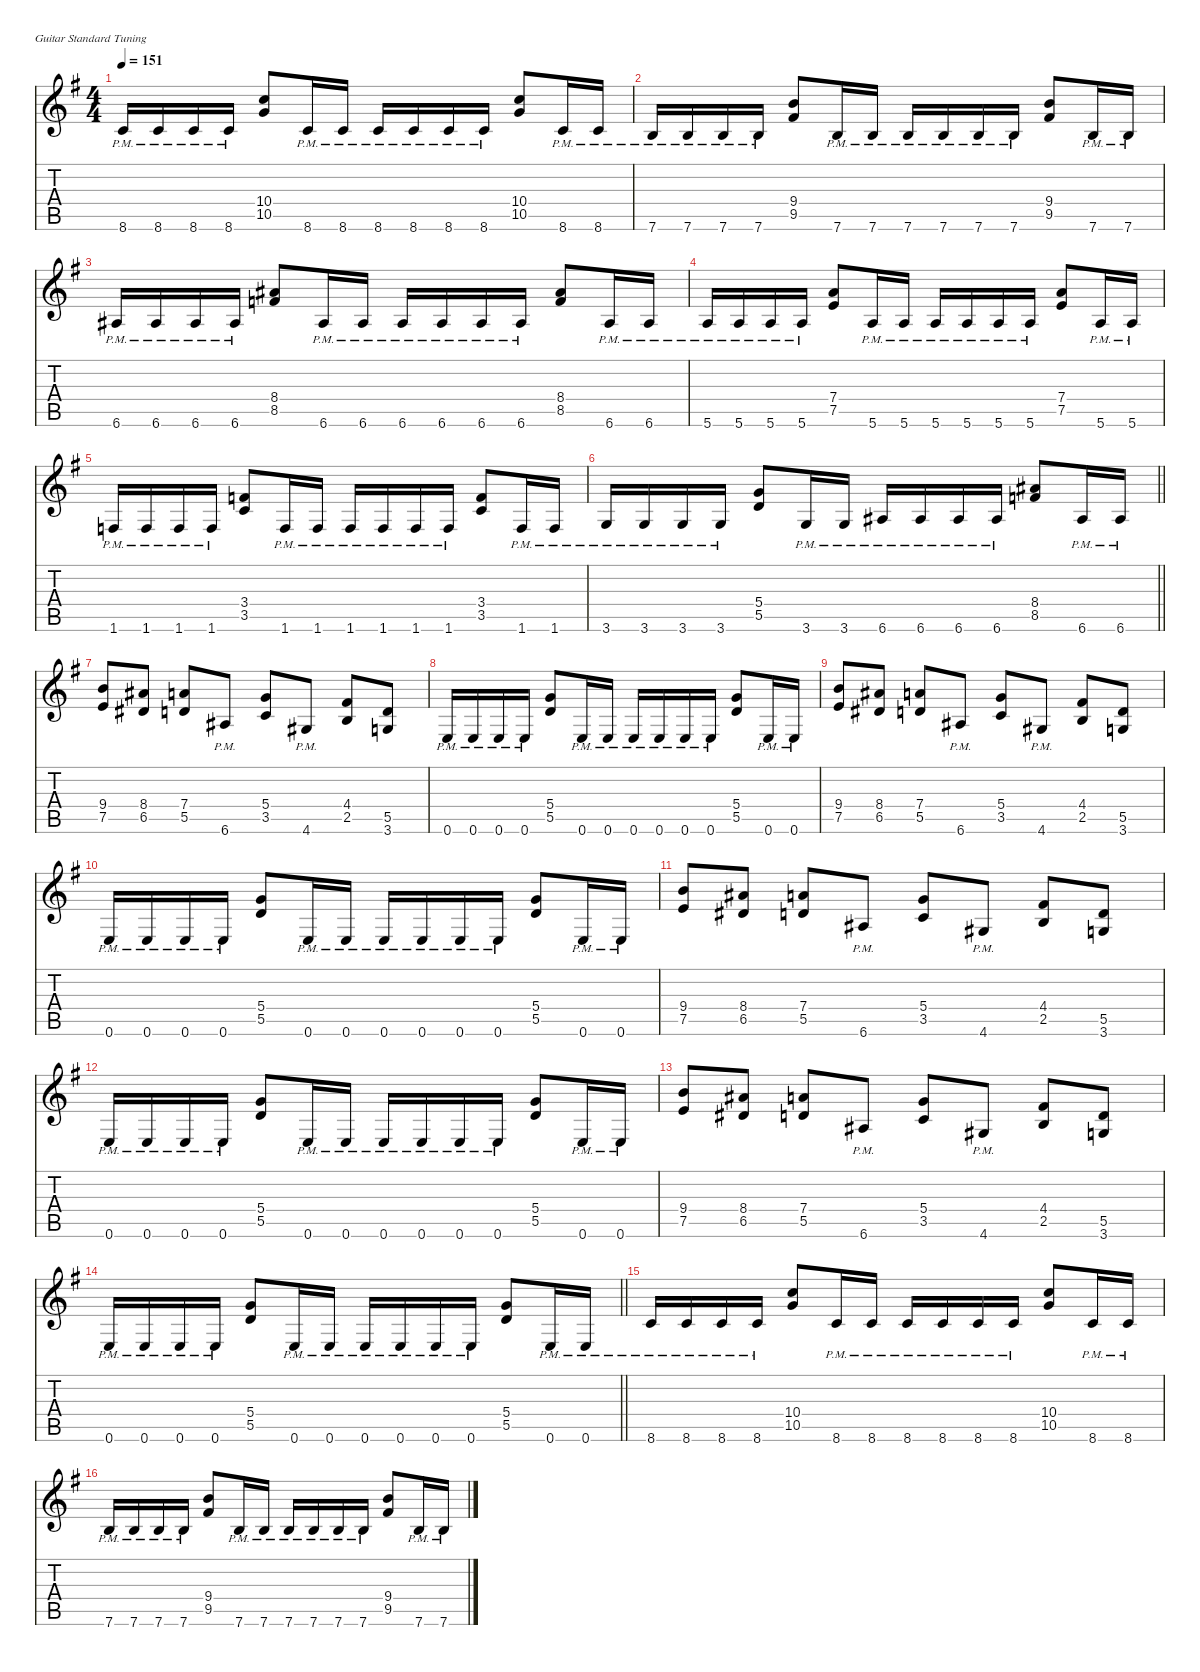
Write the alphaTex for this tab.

\defaultSystemsLayout 4
\hideDynamics
\bracketExtendMode nobrackets
\singleTrackTrackNamePolicy hidden
\multiTrackTrackNamePolicy hidden
\otherSystemsTrackNameOrientation horizontal
\track ("James Hetfield" "dist.guit.") {defaultSystemsLayout 8 instrument distortionguitar}
\staff {score tabs}
\tuning (E4 B3 G3 D3 A2 E2)
\ts (4 4)
\tempo 151
\clef g2
\ks eminor
8.6{pm acc forcenatural}.16{dy f beam Up} 8.6{pm acc forcenatural}.16{beam Up} 8.6{pm acc forcenatural}.16{beam Up} 8.6{pm acc forcenatural}.16{beam Up} (10.4{acc forcenatural} 10.5{acc forcenatural}).8{beam Up} 8.6{pm acc forcenatural}.16{beam Up} 8.6{pm acc forcenatural}.16{beam Up} 8.6{pm acc forcenatural}.16{beam Up} 8.6{pm acc forcenatural}.16{beam Up} 8.6{pm acc forcenatural}.16{beam Up} 8.6{pm acc forcenatural}.16{beam Up} (10.4{acc forcenatural} 10.5{acc forcenatural}).8{beam Up} 8.6{pm acc forcenatural}.16{beam Up} 8.6{pm acc forcenatural}.16{beam Up} |
7.6{pm acc forcenatural}.16{beam Up} 7.6{pm acc forcenatural}.16{beam Up} 7.6{pm acc forcenatural}.16{beam Up} 7.6{pm acc forcenatural}.16{beam Up} (9.4{acc forcenatural} 9.5{acc #}).8{beam Up} 7.6{pm acc forcenatural}.16{beam Up} 7.6{pm acc forcenatural}.16{beam Up} 7.6{pm acc forcenatural}.16{beam Up} 7.6{pm acc forcenatural}.16{beam Up} 7.6{pm acc forcenatural}.16{beam Up} 7.6{pm acc forcenatural}.16{beam Up} (9.4{acc forcenatural} 9.5{acc #}).8{beam Up} 7.6{pm acc forcenatural}.16{beam Up} 7.6{pm acc forcenatural}.16{beam Up} |
6.6{pm acc #}.16{beam Up} 6.6{pm acc #}.16{beam Up} 6.6{pm acc #}.16{beam Up} 6.6{pm acc #}.16{beam Up} (8.4{acc #} 8.5{acc forcenatural}).8{beam Up} 6.6{pm acc #}.16{beam Up} 6.6{pm acc #}.16{beam Up} 6.6{pm acc #}.16{beam Up} 6.6{pm acc #}.16{beam Up} 6.6{pm acc #}.16{beam Up} 6.6{pm acc #}.16{beam Up} (8.4{acc #} 8.5{acc forcenatural}).8{beam Up} 6.6{pm acc #}.16{beam Up} 6.6{pm acc #}.16{beam Up} |
5.6{pm acc forcenatural}.16{beam Up} 5.6{pm acc forcenatural}.16{beam Up} 5.6{pm acc forcenatural}.16{beam Up} 5.6{pm acc forcenatural}.16{beam Up} (7.4{acc forcenatural} 7.5{acc forcenatural}).8{beam Up} 5.6{pm acc forcenatural}.16{beam Up} 5.6{pm acc forcenatural}.16{beam Up} 5.6{pm acc forcenatural}.16{beam Up} 5.6{pm acc forcenatural}.16{beam Up} 5.6{pm acc forcenatural}.16{beam Up} 5.6{pm acc forcenatural}.16{beam Up} (7.4{acc forcenatural} 7.5{acc forcenatural}).8{beam Up} 5.6{pm acc forcenatural}.16{beam Up} 5.6{pm acc forcenatural}.16{beam Up} |
1.6{pm acc forcenatural}.16{beam Up} 1.6{pm acc forcenatural}.16{beam Up} 1.6{pm acc forcenatural}.16{beam Up} 1.6{pm acc forcenatural}.16{beam Up} (3.4{acc forcenatural} 3.5{acc forcenatural}).8{beam Up} 1.6{pm acc forcenatural}.16{beam Up} 1.6{pm acc forcenatural}.16{beam Up} 1.6{pm acc forcenatural}.16{beam Up} 1.6{pm acc forcenatural}.16{beam Up} 1.6{pm acc forcenatural}.16{beam Up} 1.6{pm acc forcenatural}.16{beam Up} (3.4{acc forcenatural} 3.5{acc forcenatural}).8{beam Up} 1.6{pm acc forcenatural}.16{beam Up} 1.6{pm acc forcenatural}.16{beam Up} |
\barLineRight lightlight
3.6{pm acc forcenatural}.16{beam Up} 3.6{pm acc forcenatural}.16{beam Up} 3.6{pm acc forcenatural}.16{beam Up} 3.6{pm acc forcenatural}.16{beam Up} (5.4{acc forcenatural} 5.5{acc forcenatural}).8{beam Up} 3.6{pm acc forcenatural}.16{beam Up} 3.6{pm acc forcenatural}.16{beam Up} 6.6{pm acc #}.16{beam Up} 6.6{pm acc #}.16{beam Up} 6.6{pm acc #}.16{beam Up} 6.6{pm acc #}.16{beam Up} (8.4{acc #} 8.5{acc forcenatural}).8{beam Up} 6.6{pm acc #}.16{beam Up} 6.6{pm acc #}.16{beam Up} |
(9.4{acc forcenatural} 7.5{acc forcenatural}).8{beam Up} (8.4{acc #} 6.5{acc #}).8{beam Up} (7.4{acc forcenatural} 5.5{acc forcenatural}).8{beam Up} 6.6{pm acc #}.8{beam Up} (5.4{acc forcenatural} 3.5{acc forcenatural}).8{beam Up} 4.6{pm acc #}.8{beam Up} (4.4{acc #} 2.5{acc forcenatural}).8{beam Up} (5.5{acc forcenatural} 3.6{acc forcenatural}).8{beam Up} |
0.6{pm acc forcenatural}.16{beam Up} 0.6{pm acc forcenatural}.16{beam Up} 0.6{pm acc forcenatural}.16{beam Up} 0.6{pm acc forcenatural}.16{beam Up} (5.4{acc forcenatural} 5.5{acc forcenatural}).8{beam Up} 0.6{pm acc forcenatural}.16{beam Up} 0.6{pm acc forcenatural}.16{beam Up} 0.6{pm acc forcenatural}.16{beam Up} 0.6{pm acc forcenatural}.16{beam Up} 0.6{pm acc forcenatural}.16{beam Up} 0.6{pm acc forcenatural}.16{beam Up} (5.4{acc forcenatural} 5.5{acc forcenatural}).8{beam Up} 0.6{pm acc forcenatural}.16{beam Up} 0.6{pm acc forcenatural}.16{beam Up} |
(9.4{acc forcenatural} 7.5{acc forcenatural}).8{beam Up} (8.4{acc #} 6.5{acc #}).8{beam Up} (7.4{acc forcenatural} 5.5{acc forcenatural}).8{beam Up} 6.6{pm acc #}.8{beam Up} (5.4{acc forcenatural} 3.5{acc forcenatural}).8{beam Up} 4.6{pm acc #}.8{beam Up} (4.4{acc #} 2.5{acc forcenatural}).8{beam Up} (5.5{acc forcenatural} 3.6{acc forcenatural}).8{beam Up} |
0.6{pm acc forcenatural}.16{beam Up} 0.6{pm acc forcenatural}.16{beam Up} 0.6{pm acc forcenatural}.16{beam Up} 0.6{pm acc forcenatural}.16{beam Up} (5.4{acc forcenatural} 5.5{acc forcenatural}).8{beam Up} 0.6{pm acc forcenatural}.16{beam Up} 0.6{pm acc forcenatural}.16{beam Up} 0.6{pm acc forcenatural}.16{beam Up} 0.6{pm acc forcenatural}.16{beam Up} 0.6{pm acc forcenatural}.16{beam Up} 0.6{pm acc forcenatural}.16{beam Up} (5.4{acc forcenatural} 5.5{acc forcenatural}).8{beam Up} 0.6{pm acc forcenatural}.16{beam Up} 0.6{pm acc forcenatural}.16{beam Up} |
(9.4{acc forcenatural} 7.5{acc forcenatural}).8{beam Up} (8.4{acc #} 6.5{acc #}).8{beam Up} (7.4{acc forcenatural} 5.5{acc forcenatural}).8{beam Up} 6.6{pm acc #}.8{beam Up} (5.4{acc forcenatural} 3.5{acc forcenatural}).8{beam Up} 4.6{pm acc #}.8{beam Up} (4.4{acc #} 2.5{acc forcenatural}).8{beam Up} (5.5{acc forcenatural} 3.6{acc forcenatural}).8{beam Up} |
0.6{pm acc forcenatural}.16{beam Up} 0.6{pm acc forcenatural}.16{beam Up} 0.6{pm acc forcenatural}.16{beam Up} 0.6{pm acc forcenatural}.16{beam Up} (5.4{acc forcenatural} 5.5{acc forcenatural}).8{beam Up} 0.6{pm acc forcenatural}.16{beam Up} 0.6{pm acc forcenatural}.16{beam Up} 0.6{pm acc forcenatural}.16{beam Up} 0.6{pm acc forcenatural}.16{beam Up} 0.6{pm acc forcenatural}.16{beam Up} 0.6{pm acc forcenatural}.16{beam Up} (5.4{acc forcenatural} 5.5{acc forcenatural}).8{beam Up} 0.6{pm acc forcenatural}.16{beam Up} 0.6{pm acc forcenatural}.16{beam Up} |
(9.4{acc forcenatural} 7.5{acc forcenatural}).8{beam Up} (8.4{acc #} 6.5{acc #}).8{beam Up} (7.4{acc forcenatural} 5.5{acc forcenatural}).8{beam Up} 6.6{pm acc #}.8{beam Up} (5.4{acc forcenatural} 3.5{acc forcenatural}).8{beam Up} 4.6{pm acc #}.8{beam Up} (4.4{acc #} 2.5{acc forcenatural}).8{beam Up} (5.5{acc forcenatural} 3.6{acc forcenatural}).8{beam Up} |
\barLineRight lightlight
0.6{pm acc forcenatural}.16{beam Up} 0.6{pm acc forcenatural}.16{beam Up} 0.6{pm acc forcenatural}.16{beam Up} 0.6{pm acc forcenatural}.16{beam Up} (5.4{acc forcenatural} 5.5{acc forcenatural}).8{beam Up} 0.6{pm acc forcenatural}.16{beam Up} 0.6{pm acc forcenatural}.16{beam Up} 0.6{pm acc forcenatural}.16{beam Up} 0.6{pm acc forcenatural}.16{beam Up} 0.6{pm acc forcenatural}.16{beam Up} 0.6{pm acc forcenatural}.16{beam Up} (5.4{acc forcenatural} 5.5{acc forcenatural}).8{beam Up} 0.6{pm acc forcenatural}.16{beam Up} 0.6{pm acc forcenatural}.16{beam Up} |
8.6{pm acc forcenatural}.16{beam Up} 8.6{pm acc forcenatural}.16{beam Up} 8.6{pm acc forcenatural}.16{beam Up} 8.6{pm acc forcenatural}.16{beam Up} (10.4{acc forcenatural} 10.5{acc forcenatural}).8{beam Up} 8.6{pm acc forcenatural}.16{beam Up} 8.6{pm acc forcenatural}.16{beam Up} 8.6{pm acc forcenatural}.16{beam Up} 8.6{pm acc forcenatural}.16{beam Up} 8.6{pm acc forcenatural}.16{beam Up} 8.6{pm acc forcenatural}.16{beam Up} (10.4{acc forcenatural} 10.5{acc forcenatural}).8{beam Up} 8.6{pm acc forcenatural}.16{beam Up} 8.6{pm acc forcenatural}.16{beam Up} |
7.6{pm acc forcenatural}.16{beam Up} 7.6{pm acc forcenatural}.16{beam Up} 7.6{pm acc forcenatural}.16{beam Up} 7.6{pm acc forcenatural}.16{beam Up} (9.4{acc forcenatural} 9.5{acc #}).8{beam Up} 7.6{pm acc forcenatural}.16{beam Up} 7.6{pm acc forcenatural}.16{beam Up} 7.6{pm acc forcenatural}.16{beam Up} 7.6{pm acc forcenatural}.16{beam Up} 7.6{pm acc forcenatural}.16{beam Up} 7.6{pm acc forcenatural}.16{beam Up} (9.4{acc forcenatural} 9.5{acc #}).8{beam Up} 7.6{pm acc forcenatural}.16{beam Up} 7.6{pm acc forcenatural}.16{beam Up}
